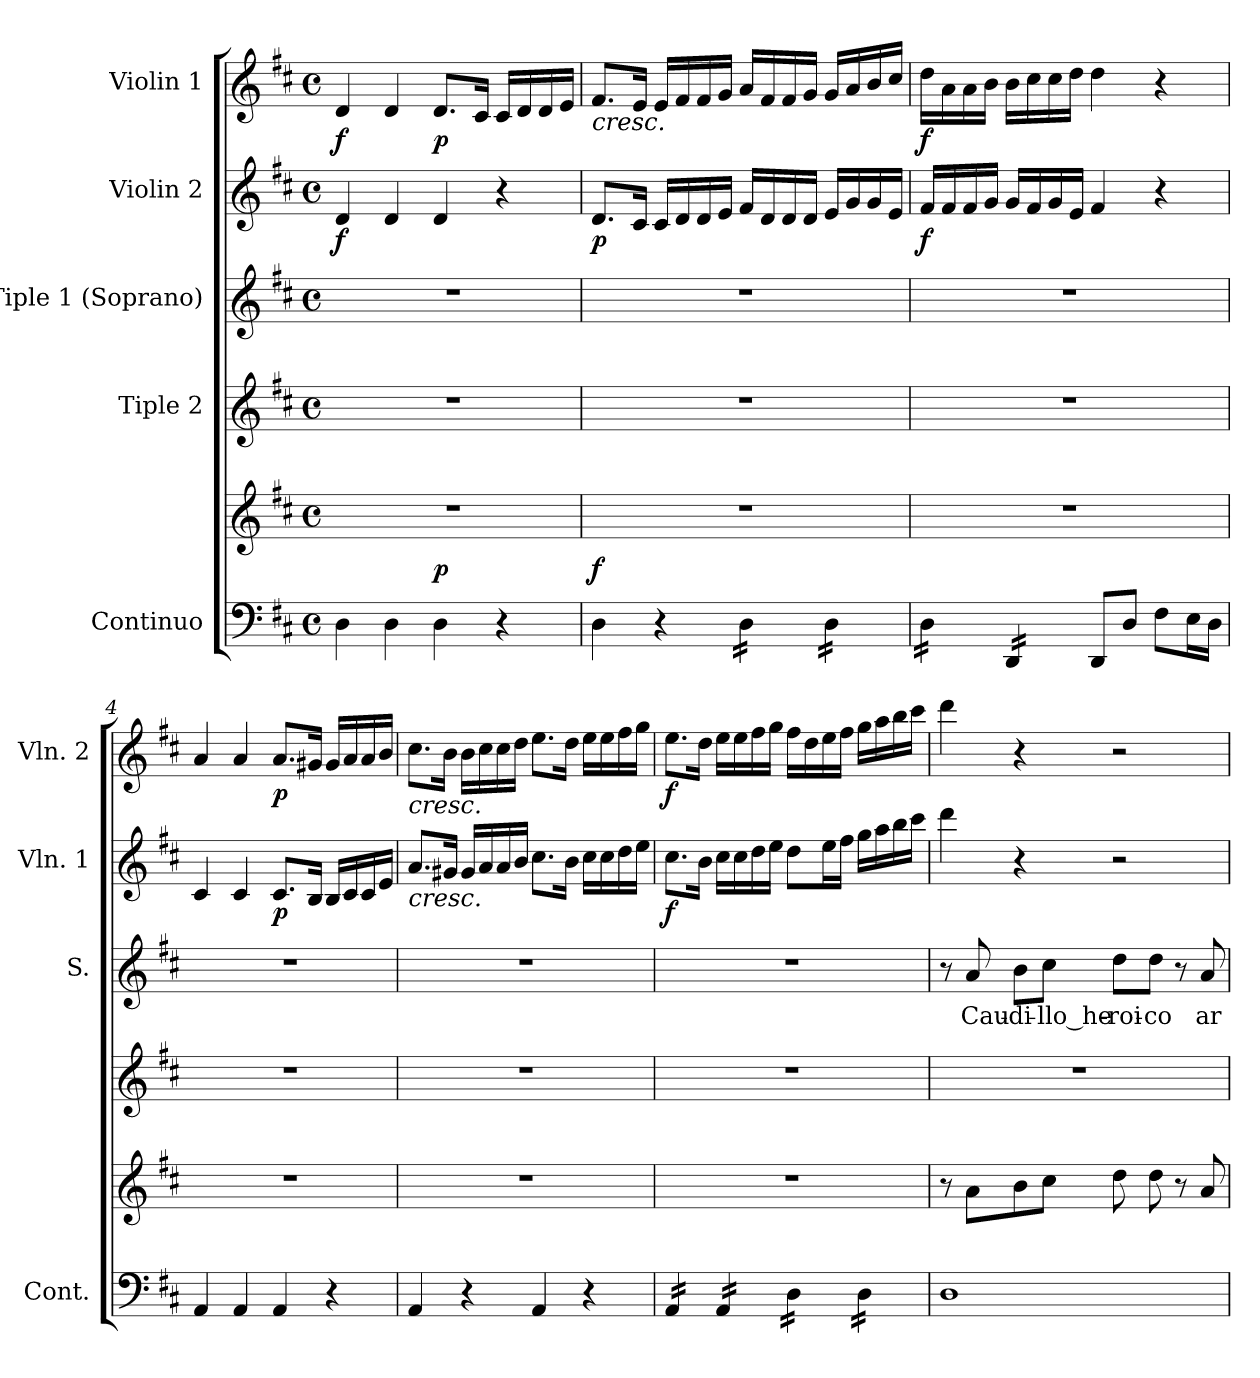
**kern	**kern	**dynam	**kern	**kern	**text	**kern	**dynam	**kern	**dynam
*part5	*part5	*part5	*part4	*part3	*part3	*part2	*part2	*part1	*part1
*staff6	*staff5	*staff5/6	*staff4	*staff3	*staff3	*staff2	*staff2	*staff1	*staff1
*I"Continuo	*	*	*I"Tiple 2	*I"Tiple 1 (Soprano)	*	*I"Violin 2	*	*I"Violin 1	*
*I'Cont.	*	*	*	*I'S.	*	*I'Vln. 1	*	*I'Vln. 2	*
!!LO:PB:g=z
*clefF4	*clefG2	*	*clefG2	*clefG2	*	*clefG2	*	*clefG2	*
*k[f#c#]	*k[f#c#]	*	*k[f#c#]	*k[f#c#]	*	*k[f#c#]	*	*k[f#c#]	*
*D:	*D:	*	*D:	*D:	*	*D:	*	*D:	*
*M4/4	*M4/4	*	*M4/4	*M4/4	*	*M4/4	*	*M4/4	*
*met(c)	*met(c)	*	*met(c)	*met(c)	*	*met(c)	*	*met(c)	*
=1	=1	=1	=1	=1	=1	=1	=1	=1	=1
4Di\	1r	.	1r	1r	.	4di/	f	4di/	f
4Di\	.	.	.	.	.	4di/	.	4di/	.
4Di\	.	p	.	.	.	4di/	.	8.di/L	p
.	.	.	.	.	.	.	.	16c#i/Jk	.
4r	.	.	.	.	.	4r	.	16c#i/LL	.
.	.	.	.	.	.	.	.	16di/	.
.	.	.	.	.	.	.	.	16di/	.
.	.	.	.	.	.	.	.	16ei/JJ	.
=2	=2	=2	=2	=2	=2	=2	=2	=2	=2
!	!	!	!	!	!	!	!	!LO:TX:b:i:t=cresc.	!
4Di\	1r	f	1r	1r	.	8.di/L	p	8.f#i/L	.
.	.	.	.	.	.	16c#i/Jk	.	16ei/Jk	.
4r	.	.	.	.	.	16c#i/LL	.	16ei/LL	.
.	.	.	.	.	.	16di/	.	16f#i/	.
.	.	.	.	.	.	16di/	.	16f#i/	.
.	.	.	.	.	.	16ei/JJ	.	16gi/JJ	.
*tremolo	*	*	*	*	*	*	*	*	*
16Di\LL	.	.	.	.	.	16f#i/LL	.	16ai/LL	.
16Di\	.	.	.	.	.	16di/	.	16f#i/	.
16Di\	.	.	.	.	.	16di/	.	16f#i/	.
16Di\JJ	.	.	.	.	.	16di/JJ	.	16gi/JJ	.
16Di\LL	.	.	.	.	.	16ei/LL	.	16gi/LL	.
16Di\	.	.	.	.	.	16gi/	.	16ai/	.
16Di\	.	.	.	.	.	16gi/	.	16bi/	.
16Di\JJ	.	.	.	.	.	16ei/JJ	.	16cc#i/JJ	.
=3	=3	=3	=3	=3	=3	=3	=3	=3	=3
16Di\LL	1r	.	1r	1r	.	16f#i/LL	f	16ddi\LL	f
16Di\	.	.	.	.	.	16f#i/	.	16ai\	.
16Di\	.	.	.	.	.	16f#i/	.	16ai\	.
16Di\JJ	.	.	.	.	.	16gi/JJ	.	16bi\JJ	.
16DDi/LL	.	.	.	.	.	16gi/LL	.	16bi\LL	.
16DDi/	.	.	.	.	.	16f#i/	.	16cc#i\	.
16DDi/	.	.	.	.	.	16gi/	.	16cc#i\	.
16DDi/JJ	.	.	.	.	.	16ei/JJ	.	16ddi\JJ	.
*Xtremolo	*	*	*	*	*	*	*	*	*
8DDi/L	.	.	.	.	.	4f#i/	.	4ddi\	.
8Di/J	.	.	.	.	.	.	.	.	.
8F#i\L	.	.	.	.	.	4r	.	4r	.
16Ei\L	.	.	.	.	.	.	.	.	.
16Di\JJ	.	.	.	.	.	.	.	.	.
=4	=4	=4	=4	=4	=4	=4	=4	=4	=4
4AAi/	1r	.	1r	1r	.	4c#i/	.	4ai/	.
4AAi/	.	.	.	.	.	4c#i/	.	4ai/	.
4AAi/	.	.	.	.	.	8.c#i/L	p	8.ai/L	p
.	.	.	.	.	.	16Bi/Jk	.	16g#Xi/Jk	.
4r	.	.	.	.	.	16Bi/LL	.	16g#i/LL	.
.	.	.	.	.	.	16c#i/	.	16ai/	.
.	.	.	.	.	.	16c#i/	.	16ai/	.
.	.	.	.	.	.	16ei/JJ	.	16bi/JJ	.
!!LO:LB:g=z
=5	=5	=5	=5	=5	=5	=5	=5	=5	=5
!	!	!	!	!	!	!	!	!LO:TX:b:i:t=cresc.	!
!	!	!	!	!	!	!LO:TX:b:i:t=cresc.	!	!	!
4AAi/	1r	.	1r	1r	.	8.ai/L	.	8.cc#i\L	.
.	.	.	.	.	.	16g#Xi/Jk	.	16bi\Jk	.
4r	.	.	.	.	.	16g#i/LL	.	16bi\LL	.
.	.	.	.	.	.	16ai/	.	16cc#i\	.
.	.	.	.	.	.	16ai/	.	16cc#i\	.
.	.	.	.	.	.	16bi/JJ	.	16ddi\JJ	.
4AAi/	.	.	.	.	.	8.cc#i\L	.	8.eei\L	.
.	.	.	.	.	.	16bi\Jk	.	16ddi\Jk	.
4r	.	.	.	.	.	16cc#i\LL	.	16eei\LL	.
.	.	.	.	.	.	16cc#i\	.	16eei\	.
.	.	.	.	.	.	16ddi\	.	16ff#i\	.
.	.	.	.	.	.	16eei\JJ	.	16ggi\JJ	.
=6	=6	=6	=6	=6	=6	=6	=6	=6	=6
*tremolo	*	*	*	*	*	*	*	*	*
16AAi/LL	1r	.	1r	1r	.	8.cc#i\L	f	8.eei\L	f
16AAi/	.	.	.	.	.	.	.	.	.
16AAi/	.	.	.	.	.	.	.	.	.
16AAi/JJ	.	.	.	.	.	16bi\Jk	.	16ddi\Jk	.
16AAi/LL	.	.	.	.	.	16cc#i\LL	.	16eei\LL	.
16AAi/	.	.	.	.	.	16cc#i\	.	16eei\	.
16AAi/	.	.	.	.	.	16ddi\	.	16ff#i\	.
16AAi/JJ	.	.	.	.	.	16eei\JJ	.	16ggi\JJ	.
16Di\LL	.	.	.	.	.	8ddi\L	.	16ff#i\LL	.
16Di\	.	.	.	.	.	.	.	16ddi\	.
16Di\	.	.	.	.	.	16eei\L	.	16eei\	.
16Di\JJ	.	.	.	.	.	16ff#i\JJ	.	16ff#i\JJ	.
16Di\LL	.	.	.	.	.	16ggi\LL	.	16ggi\LL	.
16Di\	.	.	.	.	.	16aai\	.	16aai\	.
16Di\	.	.	.	.	.	16bbi\	.	16bbi\	.
16Di\JJ	.	.	.	.	.	16ccc#i\JJ	.	16ccc#i\JJ	.
*Xtremolo	*	*	*	*	*	*	*	*	*
=7	=7	=7	=7	=7	=7	=7	=7	=7	=7
1Di	8r	.	1r	8r	.	4dddi\	.	4dddi\	.
!	!	!	!	!	!LO:LY:b:color=#000000	!	!	!	!
.	8ai\L	.	.	8ai/	Cau-	.	.	.	.
!	!	!	!	!	!LO:LY:b:color=#000000	!	!	!	!
.	8bi\	.	.	8bi\L	-di-	4r	.	4r	.
!	!	!	!	!	!LO:LY:b:color=#000000	!	!	!	!
.	8cc#i\J	.	.	8cc#i\J	-llo_he-	.	.	.	.
!	!	!	!	!	!LO:LY:b:color=#000000	!	!	!	!
.	8ddi\	.	.	8ddi\L	-roi-	2r	.	2r	.
!	!	!	!	!	!LO:LY:b:color=#000000	!	!	!	!
.	8ddi\	.	.	8ddi\J	-co	.	.	.	.
.	8r	.	.	8r	.	.	.	.	.
!	!	!	!	!	!LO:LY:b:color=#000000	!	!	!	!
.	8ai/	.	.	8ai/	ar-	.	.	.	.
=	=	=	=	=	=	=	=	=	=
*-	*-	*-	*-	*-	*-	*-	*-	*-	*-
